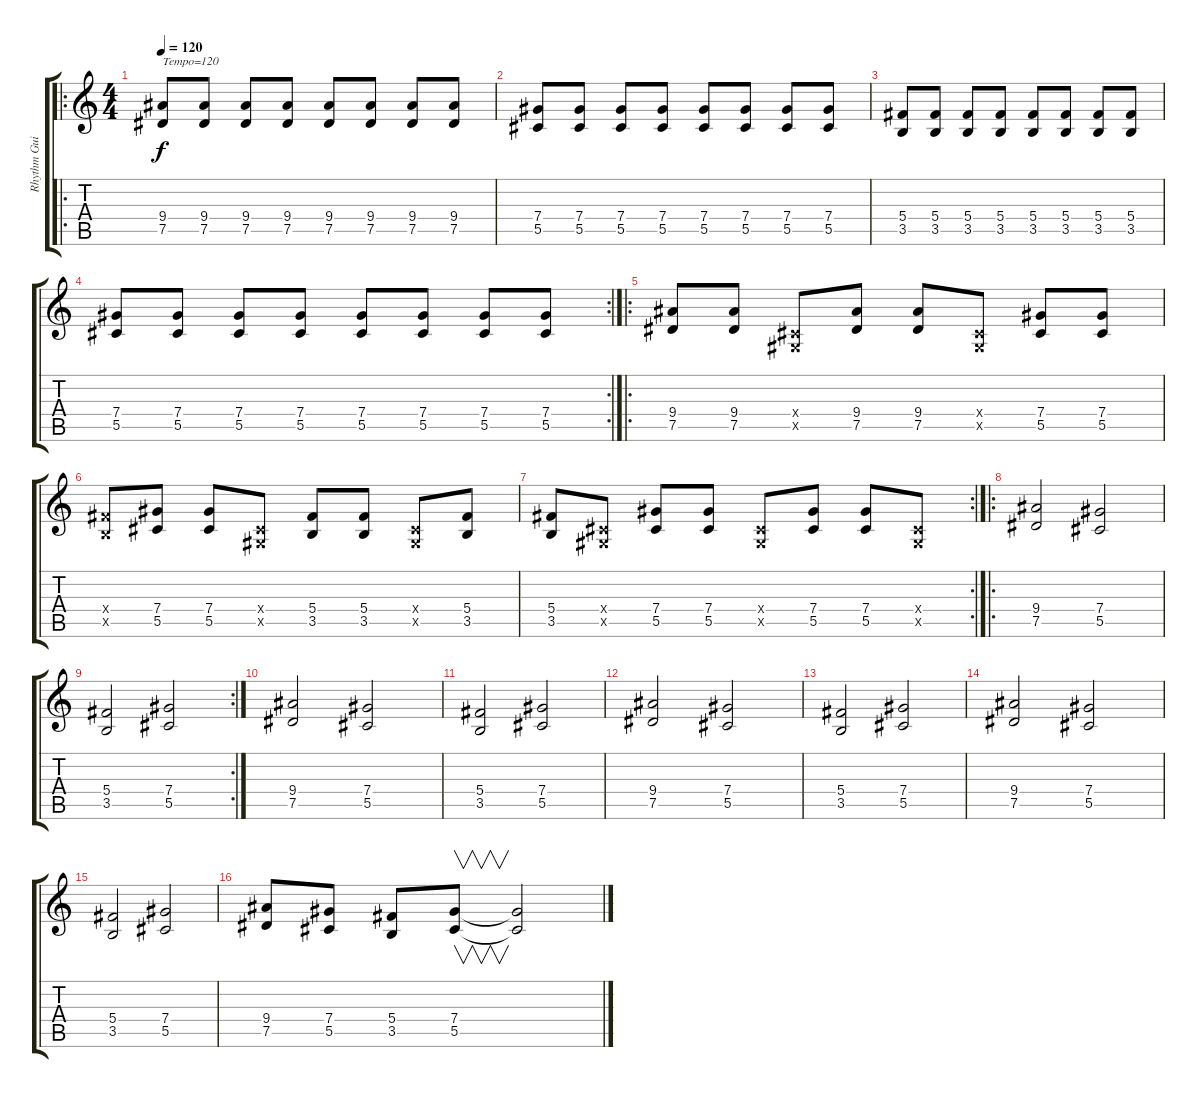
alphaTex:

\track ("Rhythm Guitar" "Rhythm Gui") {instrument distortionguitar}
\staff {score tabs}
\tuning (Eb4 Bb3 Gb3 Db3 Ab2 Eb2) {hide}
\ro
\ts (4 4)
\tempo 120
\clef g2
\ks c
(9.4 7.5).8{txt "Tempo=120" dy f instrument distortionguitar} (9.4 7.5).8 (9.4 7.5).8 (9.4 7.5).8 (9.4 7.5).8 (9.4 7.5).8 (9.4 7.5).8 (9.4 7.5).8 |
(7.4 5.5).8 (7.4 5.5).8 (7.4 5.5).8 (7.4 5.5).8 (7.4 5.5).8 (7.4 5.5).8 (7.4 5.5).8 (7.4 5.5).8 |
(5.4 3.5).8 (5.4 3.5).8 (5.4 3.5).8 (5.4 3.5).8 (5.4 3.5).8 (5.4 3.5).8 (5.4 3.5).8 (5.4 3.5).8 |
\rc 2
(7.4 5.5).8 (7.4 5.5).8 (7.4 5.5).8 (7.4 5.5).8 (7.4 5.5).8 (7.4 5.5).8 (7.4 5.5).8 (7.4 5.5).8 |
\ro
(9.4 7.5).8 (9.4 7.5).8 (0.4{x} 0.5{x}).8 (9.4 7.5).8 (9.4 7.5).8 (0.4{x} 0.5{x}).8 (7.4 5.5).8 (7.4 5.5).8 |
(5.4{x} 3.5{x}).8 (7.4 5.5).8 (7.4 5.5).8 (0.4{x} 0.5{x}).8 (5.4 3.5).8 (5.4 3.5).8 (0.4{x} 0.5{x}).8 (5.4 3.5).8 |
\rc 2
(5.4 3.5).8 (0.4{x} 0.5{x}).8 (7.4 5.5).8 (7.4 5.5).8 (0.4{x} 0.5{x}).8 (7.4 5.5).8 (7.4 5.5).8 (0.4{x} 0.5{x}).8 |
\ro
(9.4 7.5).2 (7.4 5.5).2 |
\rc 2
(5.4 3.5).2 (7.4 5.5).2 |
(9.4 7.5).2 (7.4 5.5).2 |
(5.4 3.5).2 (7.4 5.5).2 |
(9.4 7.5).2 (7.4 5.5).2 |
(5.4 3.5).2 (7.4 5.5).2 |
(9.4 7.5).2 (7.4 5.5).2 |
(5.4 3.5).2 (7.4 5.5).2 |
(9.4 7.5).8 (7.4 5.5).8 (5.4 3.5).8 (7.4 5.5).8{v} (7.4{t} 5.5{t}).2
